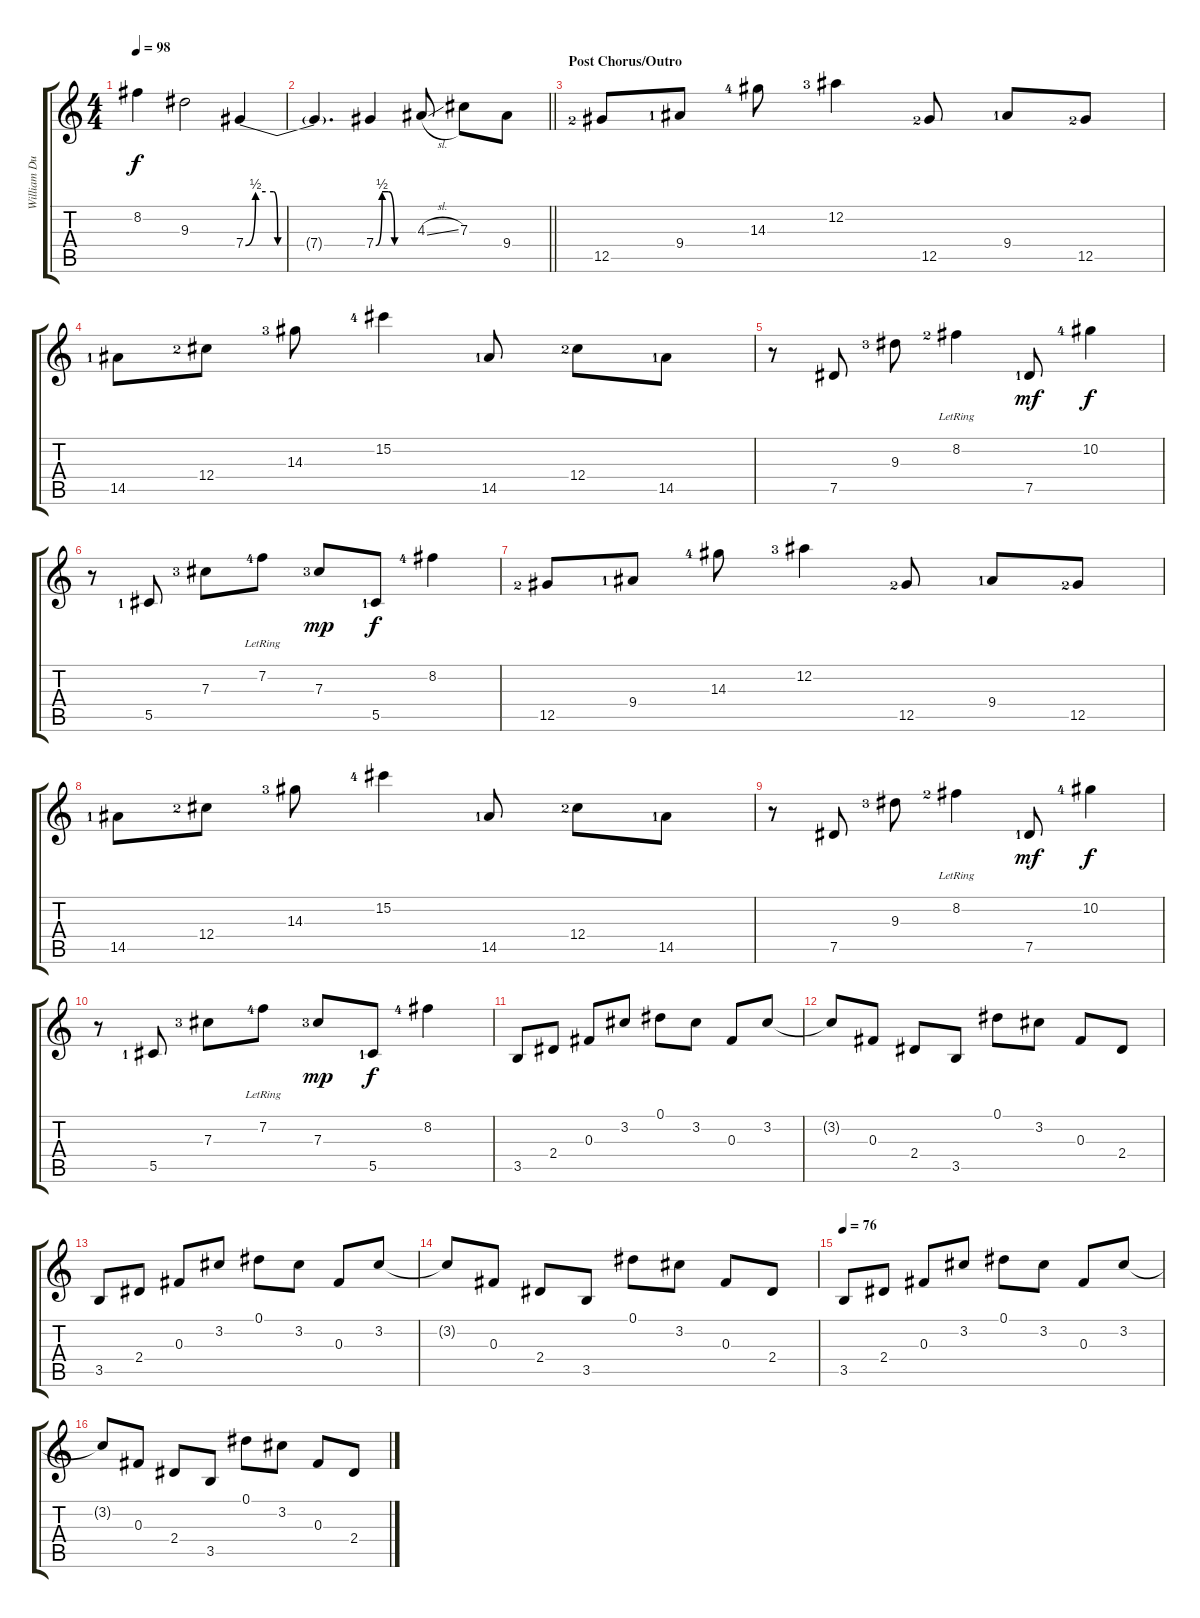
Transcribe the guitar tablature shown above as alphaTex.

\track ("William Duvall Guitar" "William Du") {instrument acousticguitarsteel}
\staff {score tabs}
\tuning (Eb4 Bb3 Gb3 Db3 Ab2 Eb2) {hide}
\ts (4 4)
\tempo 98
\clef g2
\ks c
8.2{t}.4{dy f} 9.3.2 7.4{be (custom 0 0 5 2 10 2 14 2 16 0 20 0 30 0 60 0)}.4 |
\barLineRight lightlight
7.4{t}.4{d} 7.4{be (custom 0 0 10 2 20 2 30 0 60 0)}.4 4.3{sl}.8 7.3.8 9.4.8 |
\section ("" "Post Chorus/Outro")
12.5{lf 3}.8 9.4{lf 2}.8 14.3{lf 5}.8 12.2{lf 4}.4 12.5{lf 3}.8 9.4{lf 2}.8 12.5{lf 3}.8 |
14.5{lf 2}.8 12.4{lf 3}.8 14.3{lf 4}.8 15.2{lf 5}.4 14.5{lf 2}.8 12.4{lf 3}.8 14.5{lf 2}.8 |
r.8 7.5.8 9.3{lf 4}.8 8.2{lr lf 3}.4 7.5{lf 2}.8{dy mf} 10.2{lf 5}.4{dy f} |
r.8 5.5{lf 2}.8 7.3{lf 4}.8 7.2{lr lf 5}.8 7.3{lf 4}.8{dy mp} 5.5{lf 2}.8{dy f} 8.2{lf 5}.4 |
12.5{lf 3}.8 9.4{lf 2}.8 14.3{lf 5}.8 12.2{lf 4}.4 12.5{lf 3}.8 9.4{lf 2}.8 12.5{lf 3}.8 |
14.5{lf 2}.8 12.4{lf 3}.8 14.3{lf 4}.8 15.2{lf 5}.4 14.5{lf 2}.8 12.4{lf 3}.8 14.5{lf 2}.8 |
r.8 7.5.8 9.3{lf 4}.8 8.2{lr lf 3}.4 7.5{lf 2}.8{dy mf} 10.2{lf 5}.4{dy f} |
r.8 5.5{lf 2}.8 7.3{lf 4}.8 7.2{lr lf 5}.8 7.3{lf 4}.8{dy mp} 5.5{lf 2}.8{dy f} 8.2{lf 5}.4 |
3.5.8 2.4.8 0.3.8 3.2.8 0.1.8 3.2.8 0.3.8 3.2.8 |
3.2{t}.8 0.3.8 2.4.8 3.5.8 0.1.8 3.2.8 0.3.8 2.4.8 |
3.5.8 2.4.8 0.3.8 3.2.8 0.1.8 3.2.8 0.3.8 3.2.8 |
3.2{t}.8 0.3.8 2.4.8 3.5.8 0.1.8 3.2.8 0.3.8 2.4.8 |
\tempo 86
\tempo 76
3.5.8 2.4.8 0.3.8 3.2.8 0.1.8 3.2.8 0.3.8 3.2.8 |
3.2{t}.8 0.3.8 2.4.8 3.5.8 0.1.8 3.2.8 0.3.8 2.4.8
